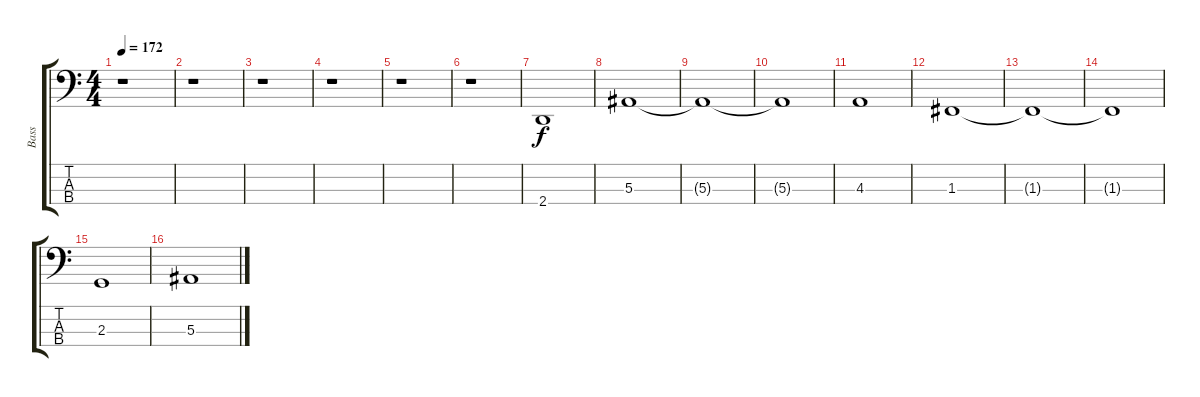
\track ("Bass" "Bass") {instrument electricbassfinger}
\staff {score tabs}
\tuning (Eb2 Bb1 F1 C1) {hide}
\ts (4 4)
\tempo 172
\clef f4
\ks c
r.1{dy f} |
r.1 |
r.1 |
r.1 |
r.1 |
r.1 |
2.4.1 |
5.3.1 |
5.3{t}.1 |
5.3{t}.1 |
4.3.1 |
1.3.1 |
1.3{t}.1 |
1.3{t}.1 |
2.3.1 |
5.3.1
